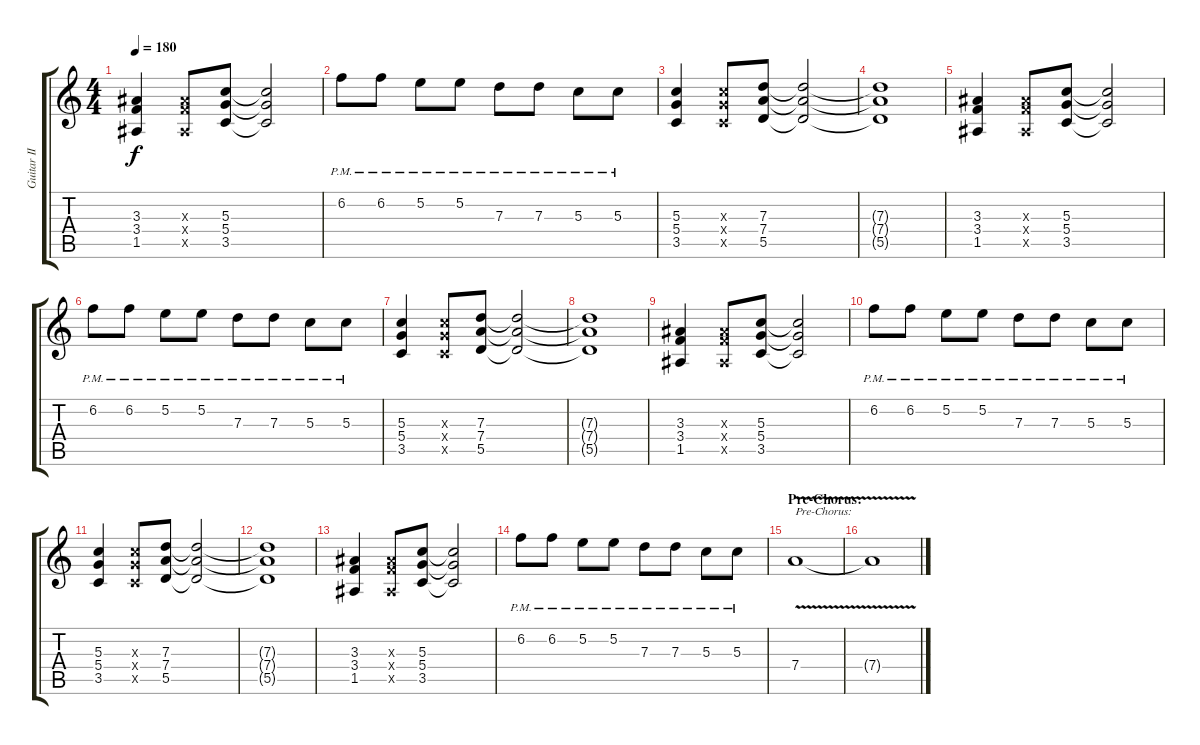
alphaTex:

\track ("Guitar II" "Guitar II") {instrument distortionguitar}
\staff {score tabs}
\tuning (E4 B3 G3 D3 A2 E2) {hide}
\ts (4 4)
\tempo 180
\clef g2
\ks c
(3.3 3.4 1.5).4{dy f} (3.3{x} 3.4{x} 1.5{x}).8 (5.3 5.4 3.5).8 (5.3{t} 5.4{t} 3.5{t}).2 |
6.2{pm}.8{instrument lead2sawtooth} 6.2{pm}.8 5.2{pm}.8 5.2{pm}.8 7.3{pm}.8 7.3{pm}.8 5.3{pm}.8 5.3{pm}.8 |
(5.3 5.4 3.5).4{instrument distortionguitar} (5.3{x} 5.4{x} 3.5{x}).8 (7.3 7.4 5.5).8 (7.3{t} 7.4{t} 5.5{t}).2 |
(7.3{t} 7.4{t} 5.5{t}).1 |
(3.3 3.4 1.5).4 (3.3{x} 3.4{x} 1.5{x}).8 (5.3 5.4 3.5).8 (5.3{t} 5.4{t} 3.5{t}).2 |
6.2{pm}.8{instrument lead2sawtooth} 6.2{pm}.8 5.2{pm}.8 5.2{pm}.8 7.3{pm}.8 7.3{pm}.8 5.3{pm}.8 5.3{pm}.8 |
(5.3 5.4 3.5).4{instrument distortionguitar} (5.3{x} 5.4{x} 3.5{x}).8 (7.3 7.4 5.5).8 (7.3{t} 7.4{t} 5.5{t}).2 |
(7.3{t} 7.4{t} 5.5{t}).1 |
(3.3 3.4 1.5).4 (3.3{x} 3.4{x} 1.5{x}).8 (5.3 5.4 3.5).8 (5.3{t} 5.4{t} 3.5{t}).2 |
6.2{pm}.8{instrument lead2sawtooth} 6.2{pm}.8 5.2{pm}.8 5.2{pm}.8 7.3{pm}.8 7.3{pm}.8 5.3{pm}.8 5.3{pm}.8 |
(5.3 5.4 3.5).4{instrument distortionguitar} (5.3{x} 5.4{x} 3.5{x}).8 (7.3 7.4 5.5).8 (7.3{t} 7.4{t} 5.5{t}).2 |
(7.3{t} 7.4{t} 5.5{t}).1 |
(3.3 3.4 1.5).4 (3.3{x} 3.4{x} 1.5{x}).8 (5.3 5.4 3.5).8 (5.3{t} 5.4{t} 3.5{t}).2 |
6.2{pm}.8{instrument lead2sawtooth} 6.2{pm}.8 5.2{pm}.8 5.2{pm}.8 7.3{pm}.8 7.3{pm}.8 5.3{pm}.8 5.3{pm}.8 |
\section ("" "Pre-Chorus:")
7.4{v}.1{txt "Pre-Chorus:" instrument distortionguitar} |
7.4{t}.1
